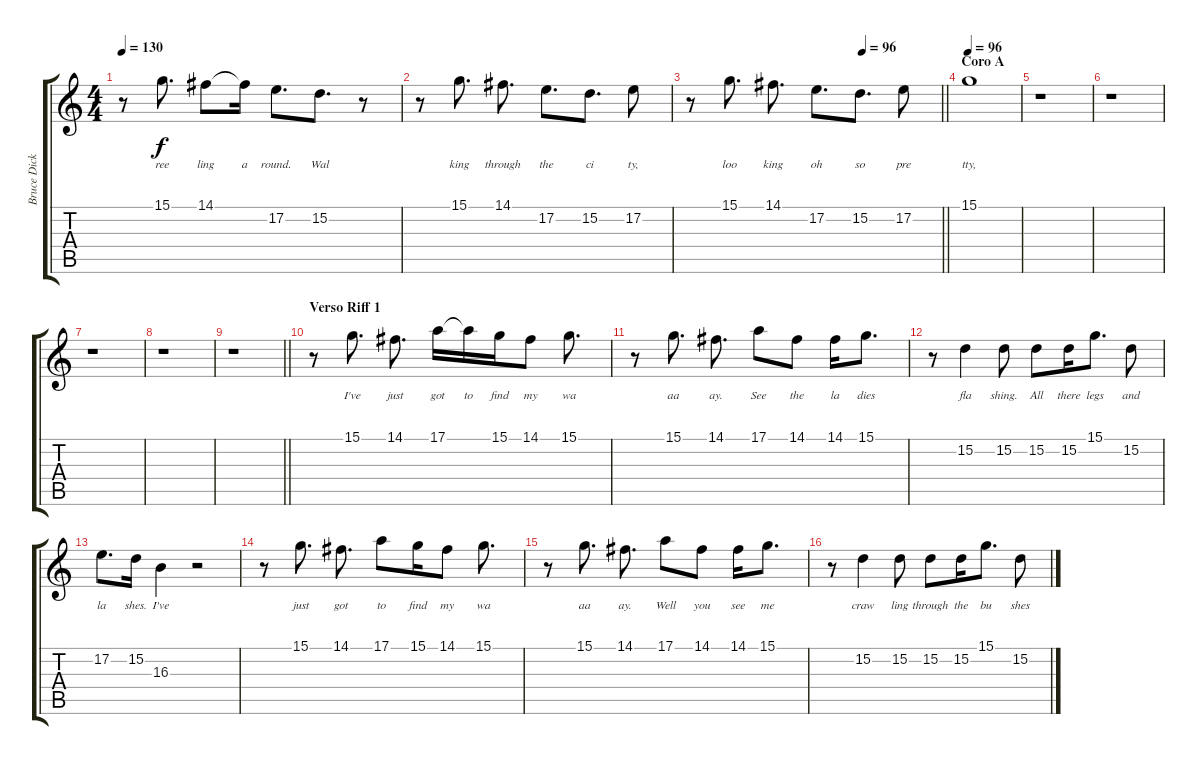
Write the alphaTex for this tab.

\track ("Bruce Dickinson" "Bruce Dick") {instrument lead2sawtooth}
\staff {score tabs}
\tuning (E4 B3 G3 D3 A2 E2) {hide}
\ts (4 4)
\tempo 130
\clef g2
\ks c
r.8{dy f} 15.1.8{d lyrics (0 "ree") lyrics (1 "") lyrics (2 "") lyrics (3 "") lyrics (4 "")} 14.1.8{lyrics (0 "ling") lyrics (1 "") lyrics (2 "") lyrics (3 "") lyrics (4 "")} 14.1{t}.16{lyrics (0 "a") lyrics (1 "") lyrics (2 "") lyrics (3 "") lyrics (4 "")} 17.2.8{d lyrics (0 "round.") lyrics (1 "") lyrics (2 "") lyrics (3 "") lyrics (4 "")} 15.2.8{d lyrics (0 "Wal") lyrics (1 "") lyrics (2 "") lyrics (3 "") lyrics (4 "")} r.8 |
r.8 15.1.8{d lyrics (0 "king") lyrics (1 "") lyrics (2 "") lyrics (3 "") lyrics (4 "")} 14.1.8{d lyrics (0 "through") lyrics (1 "") lyrics (2 "") lyrics (3 "") lyrics (4 "")} 17.2.8{d lyrics (0 "the") lyrics (1 "") lyrics (2 "") lyrics (3 "") lyrics (4 "")} 15.2.8{d lyrics (0 "ci") lyrics (1 "") lyrics (2 "") lyrics (3 "") lyrics (4 "")} 17.2.8{lyrics (0 "ty,") lyrics (1 "") lyrics (2 "") lyrics (3 "") lyrics (4 "")} |
\tempo (96 0.6875)
\barLineRight lightlight
r.8 15.1.8{d lyrics (0 "loo") lyrics (1 "") lyrics (2 "") lyrics (3 "") lyrics (4 "")} 14.1.8{d lyrics (0 "king") lyrics (1 "") lyrics (2 "") lyrics (3 "") lyrics (4 "")} 17.2.8{d lyrics (0 "oh") lyrics (1 "") lyrics (2 "") lyrics (3 "") lyrics (4 "")} 15.2.8{d lyrics (0 "so") lyrics (1 "") lyrics (2 "") lyrics (3 "") lyrics (4 "")} 17.2.8{lyrics (0 "pre") lyrics (1 "") lyrics (2 "") lyrics (3 "") lyrics (4 "")} |
\section ("" "Coro A")
\tempo 96
15.1.1{lyrics (0 "tty,") lyrics (1 "") lyrics (2 "") lyrics (3 "") lyrics (4 "")} |
r.1 |
r.1 |
r.1 |
r.1 |
\barLineRight lightlight
r.1 |
\section ("" "Verso Riff 1")
r.8 15.1.8{d lyrics (0 "I've") lyrics (1 "") lyrics (2 "") lyrics (3 "") lyrics (4 "")} 14.1.8{d lyrics (0 "just") lyrics (1 "") lyrics (2 "") lyrics (3 "") lyrics (4 "")} 17.1.16{lyrics (0 "got") lyrics (1 "") lyrics (2 "") lyrics (3 "") lyrics (4 "")} 17.1{t}.16{lyrics (0 "to") lyrics (1 "") lyrics (2 "") lyrics (3 "") lyrics (4 "")} 15.1.16{lyrics (0 "find") lyrics (1 "") lyrics (2 "") lyrics (3 "") lyrics (4 "")} 14.1.8{lyrics (0 "my") lyrics (1 "") lyrics (2 "") lyrics (3 "") lyrics (4 "")} 15.1.8{d lyrics (0 "wa") lyrics (1 "") lyrics (2 "") lyrics (3 "") lyrics (4 "")} |
r.8 15.1.8{d lyrics (0 "aa") lyrics (1 "") lyrics (2 "") lyrics (3 "") lyrics (4 "")} 14.1.8{d lyrics (0 "ay.") lyrics (1 "") lyrics (2 "") lyrics (3 "") lyrics (4 "")} 17.1.8{lyrics (0 "See") lyrics (1 "") lyrics (2 "") lyrics (3 "") lyrics (4 "")} 14.1.8{lyrics (0 "the") lyrics (1 "") lyrics (2 "") lyrics (3 "") lyrics (4 "")} 14.1.16{lyrics (0 "la") lyrics (1 "") lyrics (2 "") lyrics (3 "") lyrics (4 "")} 15.1.8{d lyrics (0 "dies") lyrics (1 "") lyrics (2 "") lyrics (3 "") lyrics (4 "")} |
r.8 15.2.4{lyrics (0 "fla") lyrics (1 "") lyrics (2 "") lyrics (3 "") lyrics (4 "")} 15.2.8{lyrics (0 "shing.") lyrics (1 "") lyrics (2 "") lyrics (3 "") lyrics (4 "")} 15.2.8{lyrics (0 "All") lyrics (1 "") lyrics (2 "") lyrics (3 "") lyrics (4 "")} 15.2.16{lyrics (0 "there") lyrics (1 "") lyrics (2 "") lyrics (3 "") lyrics (4 "")} 15.1.8{d lyrics (0 "legs") lyrics (1 "") lyrics (2 "") lyrics (3 "") lyrics (4 "")} 15.2.8{lyrics (0 "and") lyrics (1 "") lyrics (2 "") lyrics (3 "") lyrics (4 "")} |
17.2.8{d lyrics (0 "la") lyrics (1 "") lyrics (2 "") lyrics (3 "") lyrics (4 "")} 15.2.16{lyrics (0 "shes.") lyrics (1 "") lyrics (2 "") lyrics (3 "") lyrics (4 "")} 16.3.4{lyrics (0 "I've") lyrics (1 "") lyrics (2 "") lyrics (3 "") lyrics (4 "")} r.2 |
r.8 15.1.8{d lyrics (0 "just") lyrics (1 "") lyrics (2 "") lyrics (3 "") lyrics (4 "")} 14.1.8{d lyrics (0 "got") lyrics (1 "") lyrics (2 "") lyrics (3 "") lyrics (4 "")} 17.1.8{lyrics (0 "to") lyrics (1 "") lyrics (2 "") lyrics (3 "") lyrics (4 "")} 15.1.16{lyrics (0 "find") lyrics (1 "") lyrics (2 "") lyrics (3 "") lyrics (4 "")} 14.1.8{lyrics (0 "my") lyrics (1 "") lyrics (2 "") lyrics (3 "") lyrics (4 "")} 15.1.8{d lyrics (0 "wa") lyrics (1 "") lyrics (2 "") lyrics (3 "") lyrics (4 "")} |
r.8 15.1.8{d lyrics (0 "aa") lyrics (1 "") lyrics (2 "") lyrics (3 "") lyrics (4 "")} 14.1.8{d lyrics (0 "ay.") lyrics (1 "") lyrics (2 "") lyrics (3 "") lyrics (4 "")} 17.1.8{lyrics (0 "Well") lyrics (1 "") lyrics (2 "") lyrics (3 "") lyrics (4 "")} 14.1.8{lyrics (0 "you") lyrics (1 "") lyrics (2 "") lyrics (3 "") lyrics (4 "")} 14.1.16{lyrics (0 "see") lyrics (1 "") lyrics (2 "") lyrics (3 "") lyrics (4 "")} 15.1.8{d lyrics (0 "me") lyrics (1 "") lyrics (2 "") lyrics (3 "") lyrics (4 "")} |
r.8 15.2.4{lyrics (0 "craw") lyrics (1 "") lyrics (2 "") lyrics (3 "") lyrics (4 "")} 15.2.8{lyrics (0 "ling") lyrics (1 "") lyrics (2 "") lyrics (3 "") lyrics (4 "")} 15.2.8{lyrics (0 "through") lyrics (1 "") lyrics (2 "") lyrics (3 "") lyrics (4 "")} 15.2.16{lyrics (0 "the") lyrics (1 "") lyrics (2 "") lyrics (3 "") lyrics (4 "")} 15.1.8{d lyrics (0 "bu") lyrics (1 "") lyrics (2 "") lyrics (3 "") lyrics (4 "")} 15.2.8{lyrics (0 "shes") lyrics (1 "") lyrics (2 "") lyrics (3 "") lyrics (4 "")}
